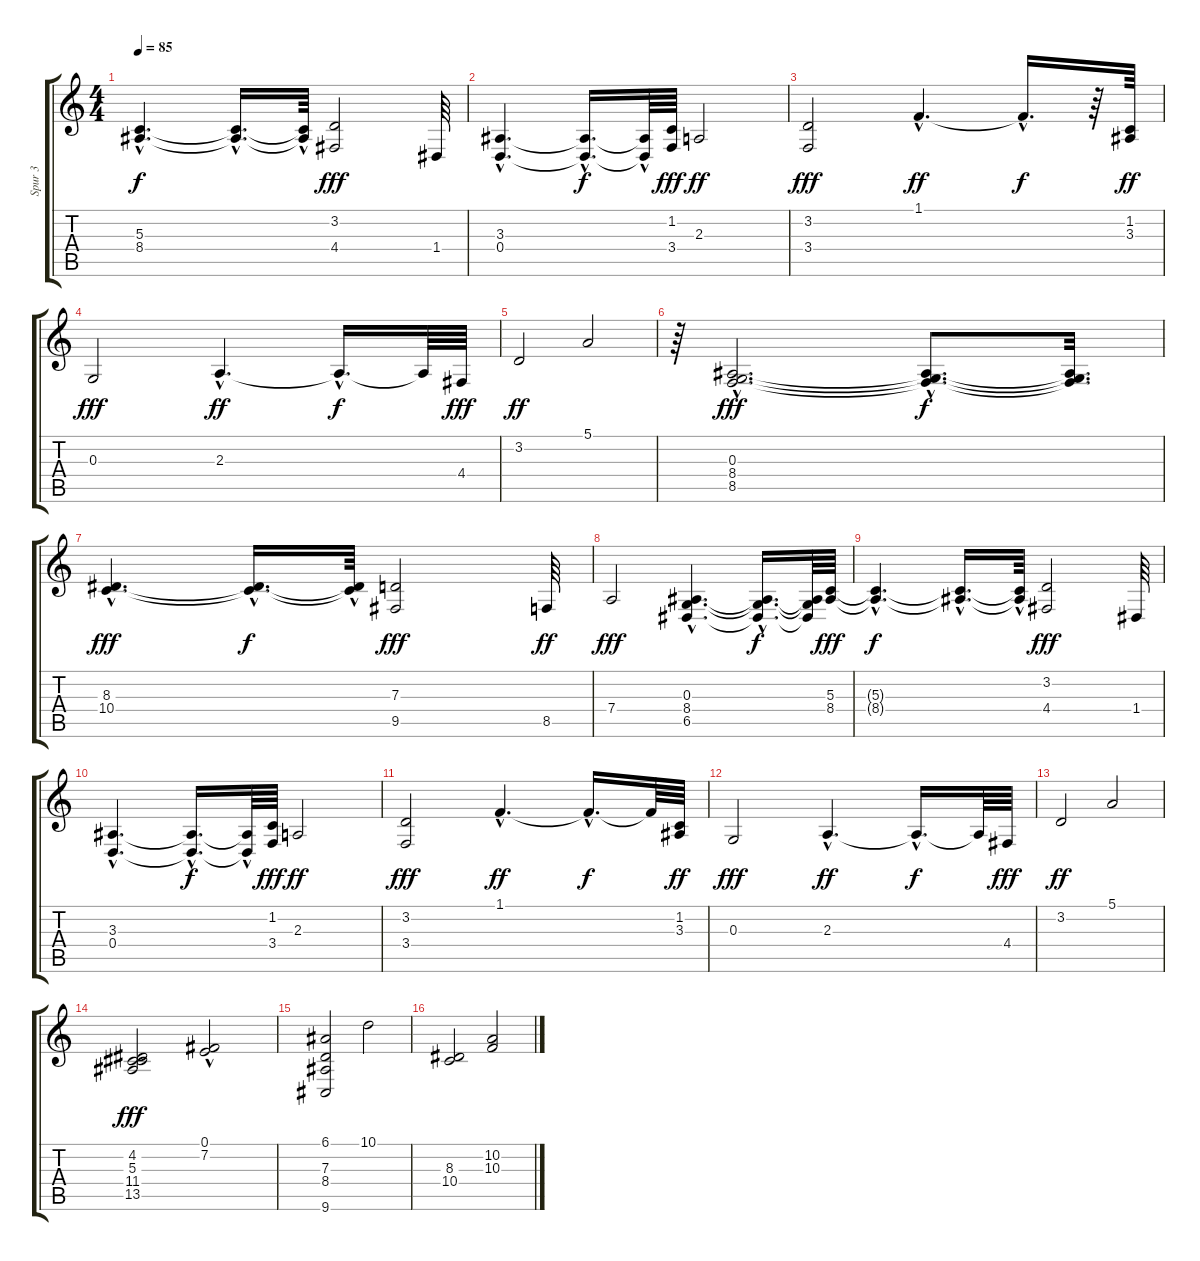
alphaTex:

\track ("Spur 3" "Spur 3") {instrument choiraahs}
\staff {score tabs}
\tuning (E4 B3 G3 D3 A2 E2) {hide}
\ts (4 4)
\tempo 85
\clef g2
\ks c
(5.3{hac t} 8.4{hac t}).4{d dy f} (5.3{hac t} 8.4{hac t}).16{d} (5.3{t} 8.4{hac t}).64 (3.2 4.4).2{dy fff} 1.4.64 |
(3.3{hac} 0.4{hac}).4{d} (3.3{hac t} 0.4{hac t}).16{d dy f} (3.3{hac t} 0.4{hac t}).64 (1.2 3.4).64{dy fff} 2.3.2{dy ff} |
(3.2 3.4).2{dy fff} 1.1{hac}.4{d dy ff} 1.1{hac t}.16{d dy f} r.64 (1.2 3.3).64{dy ff} |
0.3.2{dy fff} 2.3{hac}.4{d dy ff} 2.3{hac t}.16{d dy f} 2.3{t}.64 4.4.64{dy fff} |
3.2.2{dy ff} 5.1.2 |
r.64 (0.3{hac} 8.4{hac} 8.5{hac}).2{d dy fff} (0.3{hac t} 8.4{hac t} 8.5{hac t}).8{d dy f} (0.3{t} 8.4{t} 8.5{t}).32{d} |
(8.3{hac} 10.4{hac}).4{d dy fff} (8.3{hac t} 10.4{hac t}).16{d dy f} (8.3{hac t} 10.4{t}).64 (7.3 9.5).2{dy fff} 8.5.64{dy ff} |
7.4.2{dy fff} (0.3{hac} 8.4{hac} 6.5{hac}).4{d} (0.3{hac t} 8.4{hac t} 6.5{hac t}).16{d dy f} (0.3{t} 8.4{t} 6.5{t}).64 (5.3 8.4).64{dy fff} |
(5.3{hac t} 8.4{hac t}).4{d dy f} (5.3{hac t} 8.4{hac t}).16{d} (5.3{t} 8.4{hac t}).64 (3.2 4.4).2{dy fff} 1.4.64 |
(3.3{hac} 0.4{hac}).4{d} (3.3{hac t} 0.4{hac t}).16{d dy f} (3.3{hac t} 0.4{hac t}).64 (1.2 3.4).64{dy fff} 2.3.2{dy ff} |
(3.2 3.4).2{dy fff} 1.1{hac}.4{d dy ff} 1.1{hac t}.16{d dy f} 1.1{t}.64 (1.2 3.3).64{dy ff} |
0.3.2{dy fff} 2.3{hac}.4{d dy ff} 2.3{hac t}.16{d dy f} 2.3{t}.64 4.4.64{dy fff} |
3.2.2{dy ff} 5.1.2 |
(4.2 5.3 11.4 13.5).2{dy fff} (0.1{hac} 7.2).2 |
(6.1 7.3 8.4 9.6).2 10.1.2 |
(8.3 10.4).2 (10.2 10.3).2
